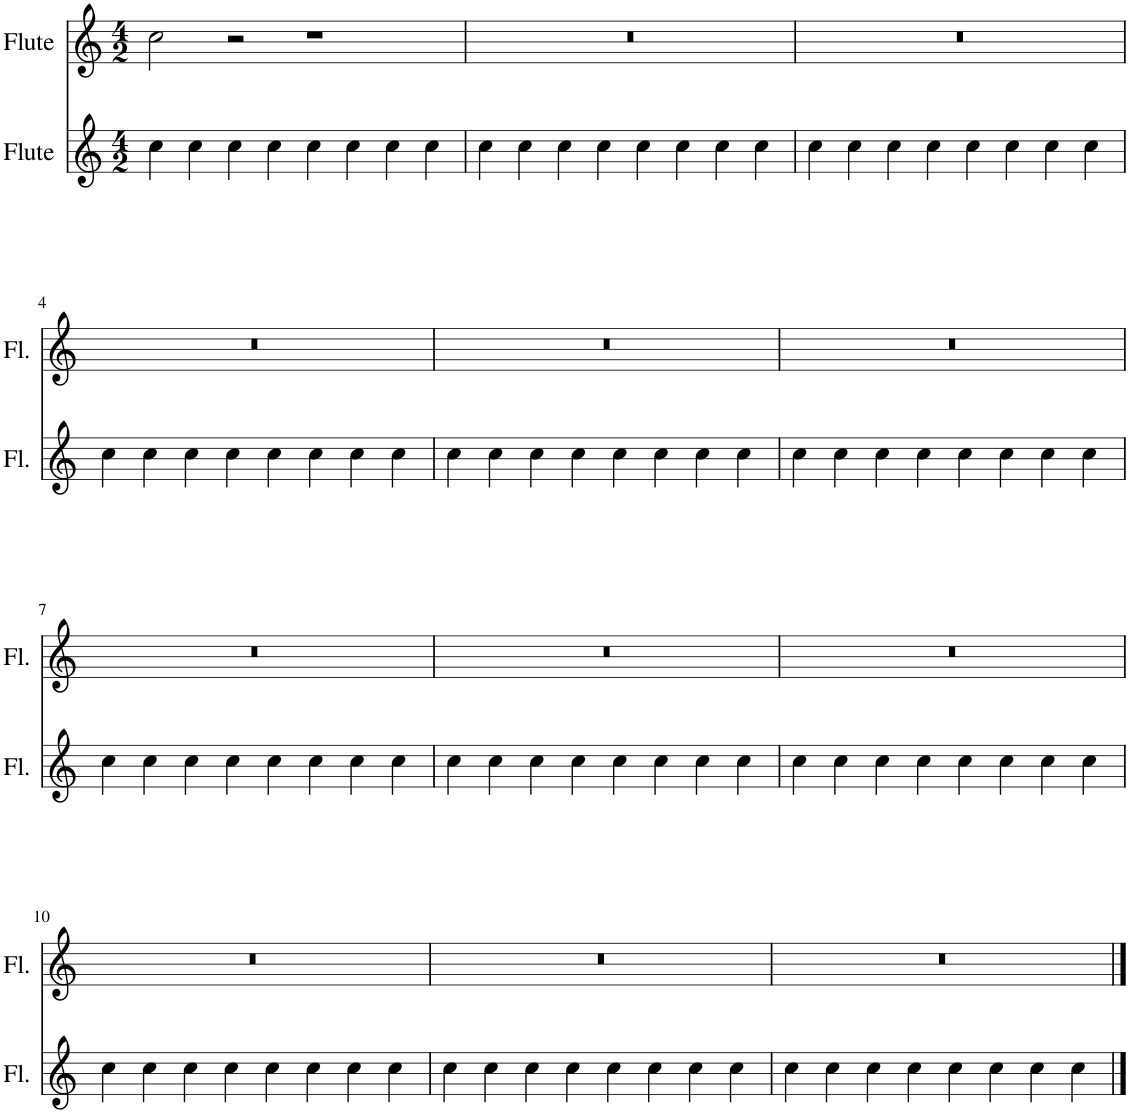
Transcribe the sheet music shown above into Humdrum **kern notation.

**kern	**kern
*part2	*part1
*staff2	*staff1
*I"Flute	*I"Flute
*I'Fl.	*I'Fl.
*clefG2	*clefG2
*k[]	*k[]
*M4/2	*M4/2
=1	=1
4cc\	2cc\
4cc\	.
4cc\	2r
4cc\	.
4cc\	1r
4cc\	.
4cc\	.
4cc\	.
=2	=2
4cc\	0r
4cc\	.
4cc\	.
4cc\	.
4cc\	.
4cc\	.
4cc\	.
4cc\	.
=3	=3
4cc\	0r
4cc\	.
4cc\	.
4cc\	.
4cc\	.
4cc\	.
4cc\	.
4cc\	.
!!LO:LB:g=z
=4	=4
4cc\	0r
4cc\	.
4cc\	.
4cc\	.
4cc\	.
4cc\	.
4cc\	.
4cc\	.
=5	=5
4cc\	0r
4cc\	.
4cc\	.
4cc\	.
4cc\	.
4cc\	.
4cc\	.
4cc\	.
=6	=6
4cc\	0r
4cc\	.
4cc\	.
4cc\	.
4cc\	.
4cc\	.
4cc\	.
4cc\	.
!!LO:LB:g=z
=7	=7
4cc\	0r
4cc\	.
4cc\	.
4cc\	.
4cc\	.
4cc\	.
4cc\	.
4cc\	.
=8	=8
4cc\	0r
4cc\	.
4cc\	.
4cc\	.
4cc\	.
4cc\	.
4cc\	.
4cc\	.
=9	=9
4cc\	0r
4cc\	.
4cc\	.
4cc\	.
4cc\	.
4cc\	.
4cc\	.
4cc\	.
!!LO:LB:g=z
=10	=10
4cc\	0r
4cc\	.
4cc\	.
4cc\	.
4cc\	.
4cc\	.
4cc\	.
4cc\	.
=11	=11
4cc\	0r
4cc\	.
4cc\	.
4cc\	.
4cc\	.
4cc\	.
4cc\	.
4cc\	.
=12	=12
4cc\	0r
4cc\	.
4cc\	.
4cc\	.
4cc\	.
4cc\	.
4cc\	.
4cc\	.
==	==
*-	*-
